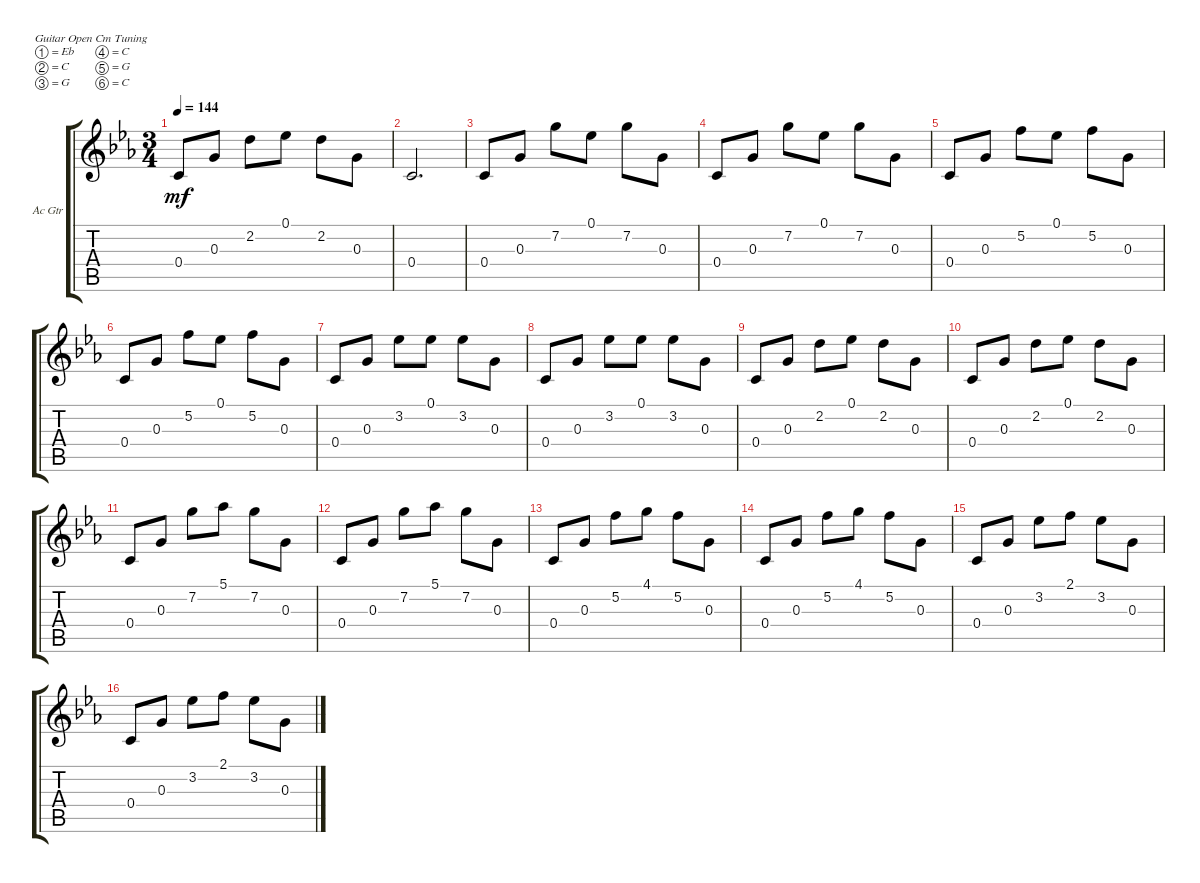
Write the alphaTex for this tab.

\bracketExtendMode groupsimilarinstruments
\firstSystemTrackNameOrientation horizontal
\otherSystemsTrackNameOrientation horizontal
\track ("Acoustic Guitar" "Ac Gtr") {instrument acousticguitarsteel}
\staff {score tabs}
\tuning (Eb4 C4 G3 C3 G2 C2)
\ts (3 4)
\tempo 144
\clef g2
\ks cminor
0.4.8{dy mf} 0.3.8 2.2.8 0.1.8 2.2.8 0.3.8 |
0.4.2{d} |
0.4.8 0.3.8 7.2.8 0.1.8 7.2.8 0.3.8 |
0.4.8 0.3.8 7.2.8 0.1.8 7.2.8 0.3.8 |
0.4.8 0.3.8 5.2.8 0.1.8 5.2.8 0.3.8 |
0.4.8 0.3.8 5.2.8 0.1.8 5.2.8 0.3.8 |
0.4.8 0.3.8 3.2.8 0.1.8 3.2.8 0.3.8 |
0.4.8 0.3.8 3.2.8 0.1.8 3.2.8 0.3.8 |
0.4.8 0.3.8 2.2.8 0.1.8 2.2.8 0.3.8 |
0.4.8 0.3.8 2.2.8 0.1.8 2.2.8 0.3.8 |
0.4.8 0.3.8 7.2.8 5.1.8 7.2.8 0.3.8 |
0.4.8 0.3.8 7.2.8 5.1.8 7.2.8 0.3.8 |
0.4.8 0.3.8 5.2.8 4.1.8 5.2.8 0.3.8 |
0.4.8 0.3.8 5.2.8 4.1.8 5.2.8 0.3.8 |
0.4.8 0.3.8 3.2.8 2.1.8 3.2.8 0.3.8 |
0.4.8 0.3.8 3.2.8 2.1.8 3.2.8 0.3.8
